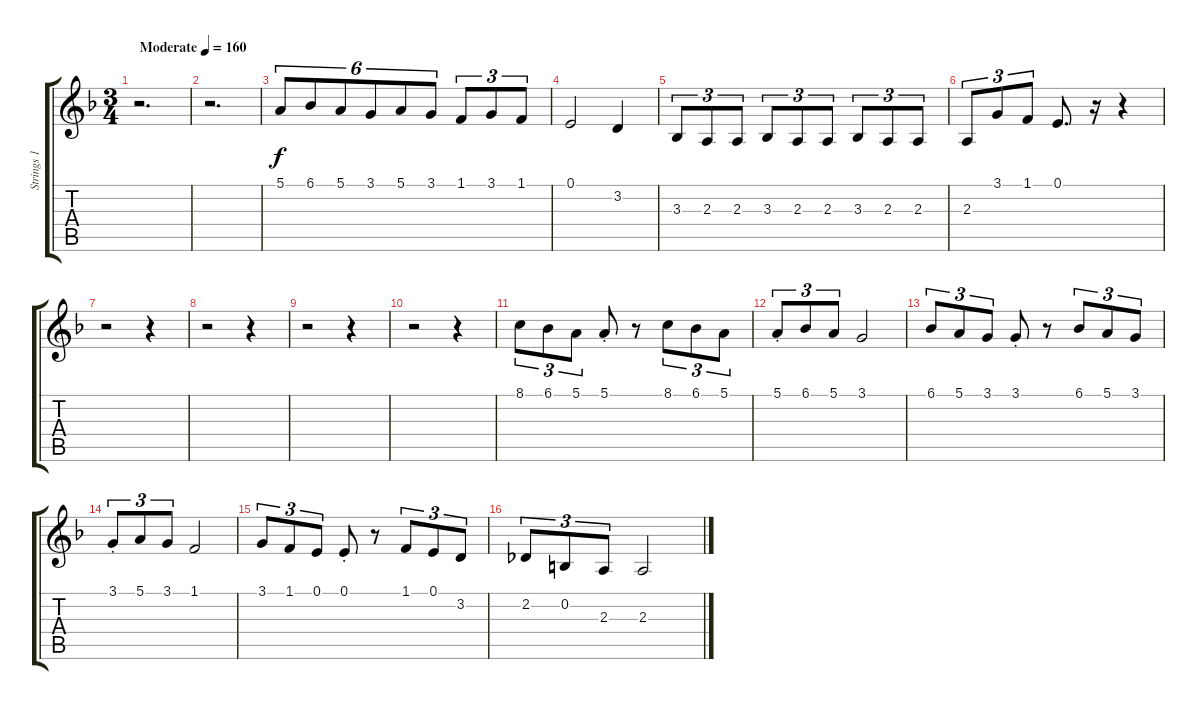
\track ("Strings 1" "Strings 1") {instrument stringensemble1}
\staff {score tabs}
\tuning (E4 B3 G3 D3 A2 E2) {hide}
\ts (3 4)
\tempo (160 "Moderate")
\clef g2
\ks f
r.2{d dy f instrument stringensemble1} |
r.2{d} |
5.1.8{tu (6 4)} 6.1.8{tu (6 4)} 5.1.8{tu (6 4)} 3.1.8{tu (6 4)} 5.1.8{tu (6 4)} 3.1.8{tu (6 4)} 1.1.8{tu (3 2)} 3.1.8{tu (3 2)} 1.1.8{tu (3 2)} |
0.1.2 3.2.4 |
3.3.8{tu (3 2)} 2.3.8{tu (3 2)} 2.3.8{tu (3 2)} 3.3.8{tu (3 2)} 2.3.8{tu (3 2)} 2.3.8{tu (3 2)} 3.3.8{tu (3 2)} 2.3.8{tu (3 2)} 2.3.8{tu (3 2)} |
2.3.8{tu (3 2)} 3.1.8{tu (3 2)} 1.1.8{tu (3 2)} 0.1.8{d} r.16 r.4 |
r.2 r.4 |
r.2 r.4 |
r.2 r.4 |
r.2 r.4 |
8.1.8{tu (3 2)} 6.1.8{tu (3 2)} 5.1.8{tu (3 2)} 5.1{st}.8 r.8 8.1.8{tu (3 2)} 6.1.8{tu (3 2)} 5.1.8{tu (3 2)} |
5.1{st}.8{tu (3 2)} 6.1.8{tu (3 2)} 5.1.8{tu (3 2)} 3.1.2 |
6.1.8{tu (3 2)} 5.1.8{tu (3 2)} 3.1.8{tu (3 2)} 3.1{st}.8 r.8 6.1.8{tu (3 2)} 5.1.8{tu (3 2)} 3.1.8{tu (3 2)} |
3.1{st}.8{tu (3 2)} 5.1.8{tu (3 2)} 3.1.8{tu (3 2)} 1.1.2 |
3.1.8{tu (3 2)} 1.1.8{tu (3 2)} 0.1.8{tu (3 2)} 0.1{st}.8 r.8 1.1.8{tu (3 2)} 0.1.8{tu (3 2)} 3.2.8{tu (3 2)} |
2.2.8{tu (3 2)} 0.2.8{tu (3 2)} 2.3.8{tu (3 2)} 2.3.2
